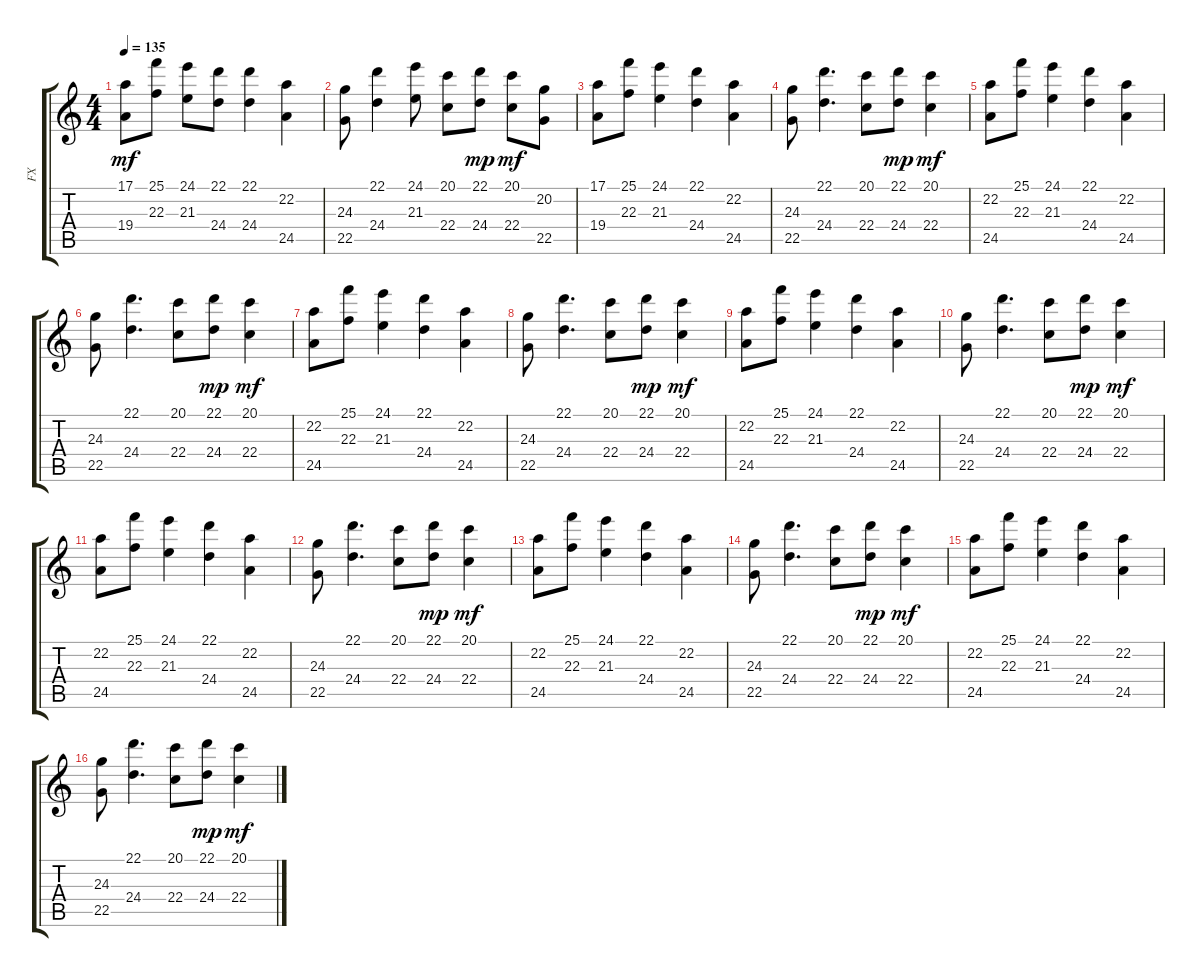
\track ("FX" "FX") {instrument fx7echoes}
\staff {score tabs}
\tuning (E4 B3 G3 D3 A2 E2) {hide}
\ts (4 4)
\tempo 135
\clef g2
\ks c
(17.1 19.4).8{dy mf} (25.1 22.3).8 (24.1 21.3).8 (22.1 24.4).8 (22.1 24.4).4 (22.2 24.5).4 |
(24.3 22.5).8 (22.1 24.4).4 (24.1 21.3).8 (20.1 22.4).8 (22.1 24.4).8{dy mp} (20.1 22.4).8{dy mf} (20.2 22.5).8 |
(17.1 19.4).8 (25.1 22.3).8 (24.1 21.3).4 (22.1 24.4).4 (22.2 24.5).4 |
(24.3 22.5).8 (22.1 24.4).4{d} (20.1 22.4).8 (22.1 24.4).8{dy mp} (20.1 22.4).4{dy mf} |
(22.2 24.5).8 (25.1 22.3).8 (24.1 21.3).4 (22.1 24.4).4 (22.2 24.5).4 |
(24.3 22.5).8 (22.1 24.4).4{d} (20.1 22.4).8 (22.1 24.4).8{dy mp} (20.1 22.4).4{dy mf} |
(22.2 24.5).8 (25.1 22.3).8 (24.1 21.3).4 (22.1 24.4).4 (22.2 24.5).4 |
(24.3 22.5).8 (22.1 24.4).4{d} (20.1 22.4).8 (22.1 24.4).8{dy mp} (20.1 22.4).4{dy mf} |
(22.2 24.5).8 (25.1 22.3).8 (24.1 21.3).4 (22.1 24.4).4 (22.2 24.5).4 |
(24.3 22.5).8 (22.1 24.4).4{d} (20.1 22.4).8 (22.1 24.4).8{dy mp} (20.1 22.4).4{dy mf} |
(22.2 24.5).8 (25.1 22.3).8 (24.1 21.3).4 (22.1 24.4).4 (22.2 24.5).4 |
(24.3 22.5).8 (22.1 24.4).4{d} (20.1 22.4).8 (22.1 24.4).8{dy mp} (20.1 22.4).4{dy mf} |
(22.2 24.5).8 (25.1 22.3).8 (24.1 21.3).4 (22.1 24.4).4 (22.2 24.5).4 |
(24.3 22.5).8 (22.1 24.4).4{d} (20.1 22.4).8 (22.1 24.4).8{dy mp} (20.1 22.4).4{dy mf} |
(22.2 24.5).8 (25.1 22.3).8 (24.1 21.3).4 (22.1 24.4).4 (22.2 24.5).4 |
(24.3 22.5).8 (22.1 24.4).4{d} (20.1 22.4).8 (22.1 24.4).8{dy mp} (20.1 22.4).4{dy mf}
